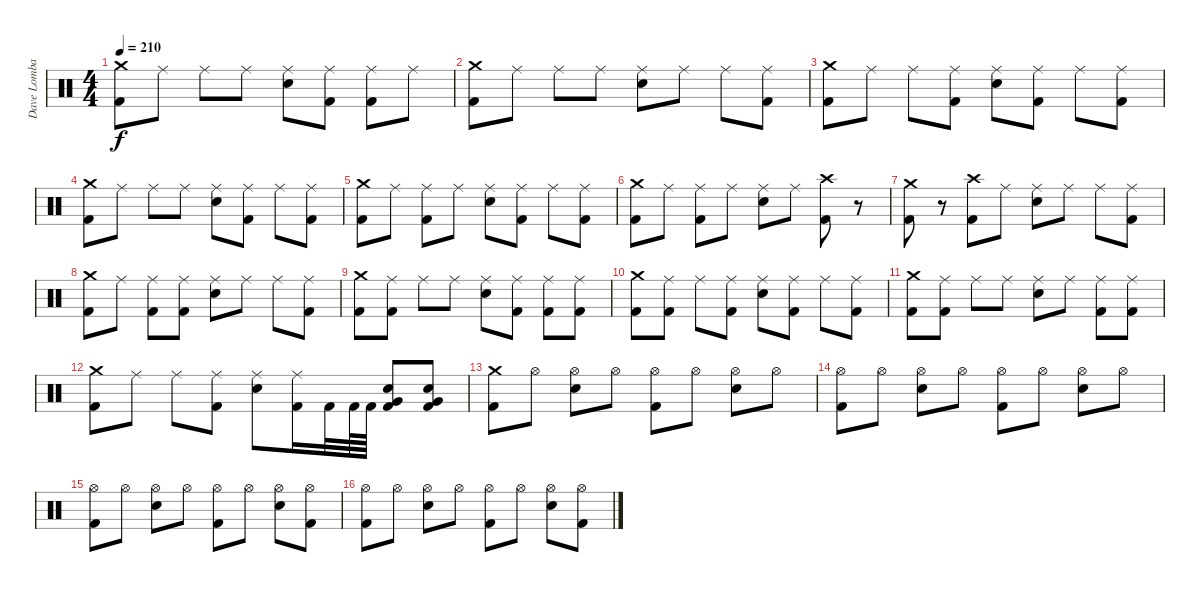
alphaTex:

\track ("Dave Lombardo" "Dave Lomba") {instrument percussion}
\staff {score}
\articulation defaults
\ts (4 4)
\tempo 210
\clef neutral
\ks c
("Kick (hit) 2" "Crash medium (hit)").8{dy f} "Ride (middle)".8 "Ride (middle)".8 "Ride (middle)".8 ("Electric Snare (hit)" "Ride (middle)").8 ("Kick (hit) 2" "Ride (middle)").8 ("Kick (hit) 2" "Ride (middle)").8 "Ride (middle)".8 |
("Kick (hit) 2" "Crash medium (hit)").8 "Ride (middle)".8 "Ride (middle)".8 "Ride (middle)".8 ("Electric Snare (hit)" "Ride (middle)").8 "Ride (middle)".8 "Ride (middle)".8 ("Kick (hit) 2" "Ride (middle)").8 |
("Kick (hit) 2" "Crash medium (hit)").8 "Ride (middle)".8 "Ride (middle)".8 ("Kick (hit) 2" "Ride (middle)").8 ("Electric Snare (hit)" "Ride (middle)").8 ("Kick (hit) 2" "Ride (middle)").8 "Ride (middle)".8 ("Kick (hit) 2" "Ride (middle)").8 |
("Kick (hit) 2" "Crash medium (hit)").8 "Ride (middle)".8 "Ride (middle)".8 "Ride (middle)".8 ("Electric Snare (hit)" "Ride (middle)").8 ("Kick (hit) 2" "Ride (middle)").8 "Ride (middle)".8 ("Kick (hit) 2" "Ride (middle)").8 |
("Kick (hit) 2" "Crash medium (hit)").8 "Ride (middle)".8 ("Kick (hit) 2" "Ride (middle)").8 "Ride (middle)".8 ("Electric Snare (hit)" "Ride (middle)").8 ("Kick (hit) 2" "Ride (middle)").8 "Ride (middle)".8 ("Kick (hit) 2" "Ride (middle)").8 |
("Kick (hit) 2" "Crash medium (hit)").8 "Ride (middle)".8 ("Kick (hit) 2" "Ride (middle)").8 "Ride (middle)".8 ("Electric Snare (hit)" "Ride (middle)").8 "Ride (middle)".8 ("Kick (hit) 2" "Crash high (hit)").8 r.8 |
("Kick (hit) 2" "Crash medium (hit)").8 r.8 ("Kick (hit) 2" "Crash high (hit)").8 "Ride (middle)".8 ("Electric Snare (hit)" "Ride (middle)").8 "Ride (middle)".8 "Ride (middle)".8 ("Kick (hit) 2" "Ride (middle)").8 |
("Kick (hit) 2" "Crash medium (hit)").8 "Ride (middle)".8 ("Kick (hit) 2" "Ride (middle)").8 ("Kick (hit) 2" "Ride (middle)").8 ("Electric Snare (hit)" "Ride (middle)").8 "Ride (middle)".8 "Ride (middle)".8 ("Kick (hit) 2" "Ride (middle)").8 |
("Kick (hit) 2" "Crash medium (hit)").8 ("Kick (hit) 2" "Ride (middle)").8 "Ride (middle)".8 "Ride (middle)".8 ("Electric Snare (hit)" "Ride (middle)").8 ("Kick (hit) 2" "Ride (middle)").8 ("Kick (hit) 2" "Ride (middle)").8 ("Kick (hit) 2" "Ride (middle)").8 |
("Kick (hit) 2" "Crash medium (hit)").8 ("Kick (hit) 2" "Ride (middle)").8 "Ride (middle)".8 ("Kick (hit) 2" "Ride (middle)").8 ("Electric Snare (hit)" "Ride (middle)").8 ("Kick (hit) 2" "Ride (middle)").8 "Ride (middle)".8 ("Kick (hit) 2" "Ride (middle)").8 |
("Kick (hit) 2" "Crash medium (hit)").8 ("Kick (hit) 2" "Ride (middle)").8 "Ride (middle)".8 "Ride (middle)".8 ("Electric Snare (hit)" "Ride (middle)").8 "Ride (middle)".8 ("Kick (hit) 2" "Ride (middle)").8 ("Kick (hit) 2" "Ride (middle)").8 |
("Kick (hit) 2" "Crash medium (hit)").8 "Ride (middle)".8 "Ride (middle)".8 ("Kick (hit) 2" "Ride (middle)").8 ("Electric Snare (hit)" "Ride (middle)").8 ("Kick (hit) 2" "Ride (middle)").16 "Kick (hit) 2".32 "Kick (hit) 2".64 "Kick (hit) 2".64 ("Kick (hit) 2" "Very Low Tom (hit)" "Electric Snare (hit)").8 ("Kick (hit) 2" "Very Low Tom (hit)" "Electric Snare (hit)").8 |
("Kick (hit) 2" "Crash medium (hit)").8 "Hi-Hat (open)".8 ("Electric Snare (hit)" "Hi-Hat (open)").8 "Hi-Hat (open)".8 ("Kick (hit) 2" "Hi-Hat (open)").8 "Hi-Hat (open)".8 ("Electric Snare (hit)" "Hi-Hat (open)").8 "Hi-Hat (open)".8 |
("Kick (hit) 2" "Hi-Hat (open)").8 "Hi-Hat (open)".8 ("Electric Snare (hit)" "Hi-Hat (open)").8 "Hi-Hat (open)".8 ("Kick (hit) 2" "Hi-Hat (open)").8 "Hi-Hat (open)".8 ("Electric Snare (hit)" "Hi-Hat (open)").8 "Hi-Hat (open)".8 |
("Kick (hit) 2" "Hi-Hat (open)").8 "Hi-Hat (open)".8 ("Electric Snare (hit)" "Hi-Hat (open)").8 "Hi-Hat (open)".8 ("Kick (hit) 2" "Hi-Hat (open)").8 "Hi-Hat (open)".8 ("Electric Snare (hit)" "Hi-Hat (open)").8 ("Kick (hit) 2" "Hi-Hat (open)").8 |
("Kick (hit) 2" "Hi-Hat (open)").8 "Hi-Hat (open)".8 ("Electric Snare (hit)" "Hi-Hat (open)").8 "Hi-Hat (open)".8 ("Kick (hit) 2" "Hi-Hat (open)").8 "Hi-Hat (open)".8 ("Electric Snare (hit)" "Hi-Hat (open)").8 ("Kick (hit) 2" "Hi-Hat (open)").8
